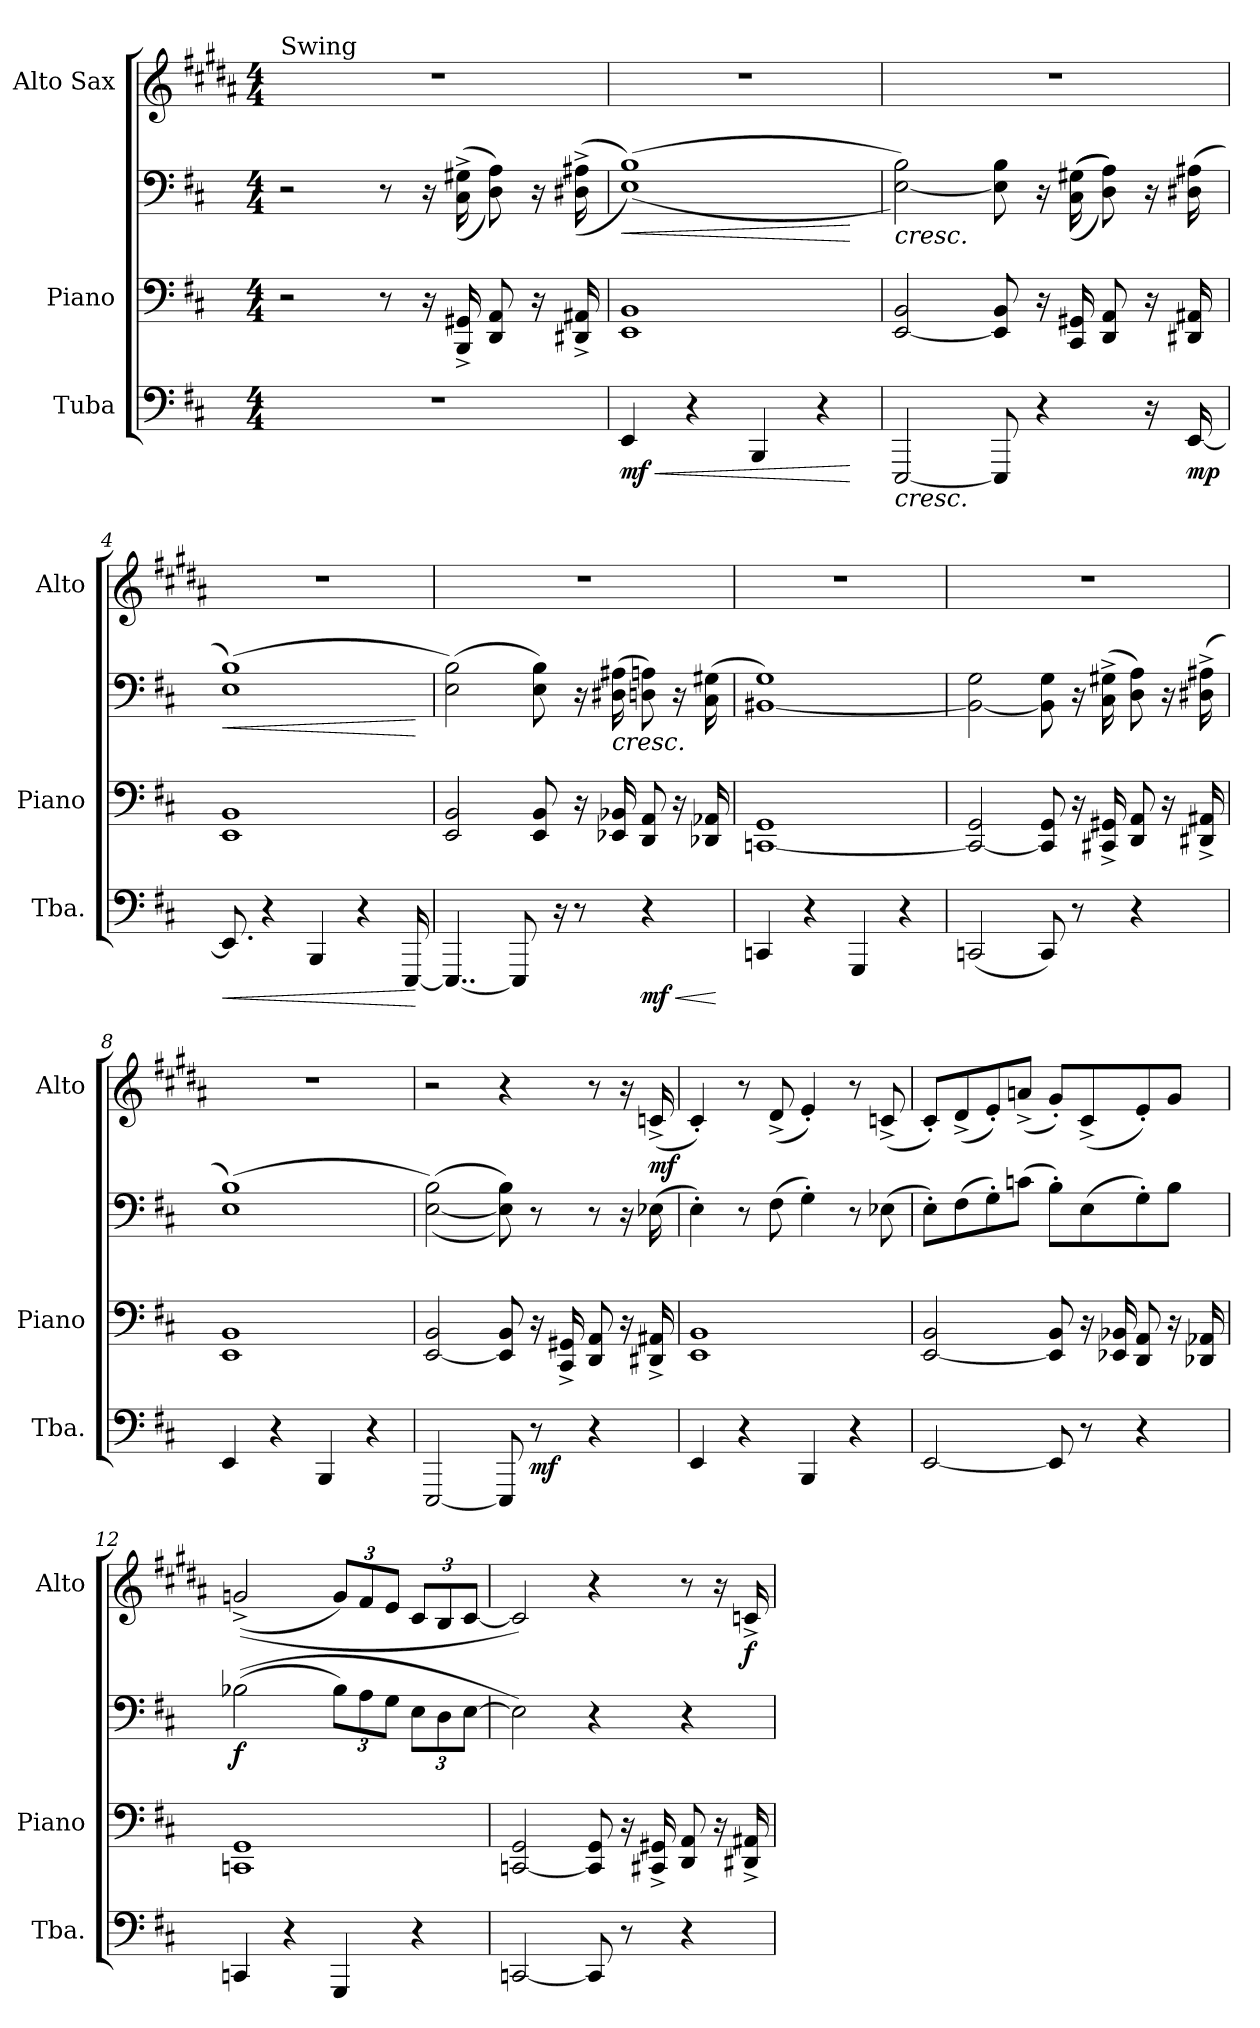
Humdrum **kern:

**kern	**dynam	**kern	**kern	**dynam	**kern	**dynam
*part3	*part3	*part2	*part2	*part2	*part1	*part1
*staff4	*staff4	*staff3	*staff2	*staff2/3	*staff1	*staff1
*I"Tuba	*	*I"Piano	*	*	*I"Alto Sax	*
*I'Tba.	*	*I'Piano	*	*	*I'Alto	*
*clefF4	*	*clefF4	*clefF4	*	*clefG2	*
*	*	*	*	*	*ITrd5c9	*
*k[f#c#]	*	*k[f#c#]	*k[f#c#]	*	*k[f#c#]	*
*M4/4	*	*M4/4	*M4/4	*	*M4/4	*
*MM117	*	*MM117	*MM117	*	*MM117	*
=1	=1	=1	=1	=1	=1	=1
!	!	!	!	!	!LO:TX:a:t=Swing	!
1r	.	2r	2r	.	1r	.
.	.	8r	8r	.	.	.
!	!	!	!	!LO:DY:b=2	!	!
!	!	!	!	!LO:DY:n=1:b	!	!
.	.	16r	16r	mp p	.	.
.	.	16BBB/^ 16GG#X/^	((16C#\^ 16G#X\^	.	.	.
.	.	8DD/ 8AA/	8D\ 8A\))	.	.	.
.	.	16r	16r	.	.	.
.	.	16DD#X/^ 16AA#X/^	((16D#X\^ 16A#X\^	.	.	.
=2	=2	=2	=2	=2	=2	=2
!	!LO:HP:b	!	!	!LO:HP:b	!	!
!	!LO:DY:n=1:b	!	!	!	!	!
4EE/	< mf	1EE 1BB	((1E 1B))	<	1r	.
4r	.	.	.	.	.	.
4BBB/	.	.	.	.	.	.
4r	.	.	.	.	.	.
.	[	.	.	[	.	.
=3	=3	=3	=3	=3	=3	=3
!	!LO:HP:b	!	!	!LO:HP:b	!	!
[2EEE/	<	[2EE/ 2BB/	[2E\ 2B\))	<	1r	.
8EEE/]	.	8EE/] 8BB/	8E\] 8B\	.	.	.
4r	.	16r	16r	.	.	.
.	.	16CC#/ 16GG#X/	(((16C#\ 16G#X\	.	.	.
.	.	8DD/ 8AA/	8D\ 8A\)))	.	.	.
16r	.	16r	16r	.	.	.
!	!LO:DY:b	!	!	!LO:DY:b=2	!	!
!	!	!	!	!LO:DY:n=1:b	!	!
[16EE/	mp	16DD#X/ 16AA#X/	(16D#X\ 16A#X\	mp mp	.	.
.	[	.	.	[	.	.
=4	=4	=4	=4	=4	=4	=4
!	!LO:HP:b	!	!	!LO:HP:b	!	!
8.EE/]	<	1EE 1BB	(1E 1B)	<	1r	.
4r	.	.	.	.	.	.
4BBB/	.	.	.	.	.	.
4r	.	.	.	.	.	.
[16EEE/	.	.	.	.	.	.
.	[	.	.	[	.	.
!!LO:LB:g=z
=5	=5	=5	=5	=5	=5	=5
4..EEE/_	.	2EE/ 2BB/	(2E\ 2B\)	.	1r	.
8EEE/]	.	.	.	.	.	.
.	.	8EE/ 8BB/	8E\ 8B\)	.	.	.
16r	.	.	.	.	.	.
8r	.	16r	16r	.	.	.
!	!	!	!	!LO:HP:b	!	!
.	.	16EE-X/ 16BB-X/	(16D#X\ 16A#X\	<	.	.
!	!LO:HP:b	!	!	!	!	!
!	!LO:DY:n=1:b	!	!	!	!	!
4r	< mf	8DD/ 8AA/	8Dn\ 8An\)	.	.	.
.	.	16r	16r	.	.	.
!	!	!	!	!LO:DY:b=2	!	!
!	!	!	!	!LO:DY:n=1:b	!	!
.	.	16DD-X/ 16AA-X/	(16C#\ 16G#X\	mf mf	.	.
.	[	.	.	[	.	.
=6	=6	=6	=6	=6	=6	=6
4CCn/	.	[1CCn 1GG	[1BB#X 1G)	.	1r	.
4r	.	.	.	.	.	.
4GGG/	.	.	.	.	.	.
4r	.	.	.	.	.	.
=7	=7	=7	=7	=7	=7	=7
(2CCn/	.	2CC/_ 2GG/	2BB#\_ 2G\	.	1r	.
8CC/)	.	8CC/] 8GG/	8BB#\] 8G\	.	.	.
8r	.	16r	16r	.	.	.
.	.	16CC#X/^ 16GG#X/^	(16C#\^ 16G#X\^	.	.	.
4r	.	8DD/ 8AA/	8D\ 8A\)	.	.	.
.	.	16r	16r	.	.	.
.	.	16DD#X/^ 16AA#X/^	(16D#X\^ 16A#X\^	.	.	.
=8	=8	=8	=8	=8	=8	=8
4EE/	.	1EE 1BB	(1E 1B)	.	1r	.
4r	.	.	.	.	.	.
4BBB/	.	.	.	.	.	.
4r	.	.	.	.	.	.
!!LO:PB:g=z
=9	=9	=9	=9	=9	=9	=9
[2EEE/	.	[2EE/ 2BB/	(([2E\ 2B\)	.	2r	.
8EEE/]	.	8EE/] 8BB/	8E\] 8B\))	.	4r	.
!	!LO:DY:b	!	!	!LO:DY:b=2	!	!
!	!	!	!	!LO:DY:n=1:b	!	!
8r	mf	16r	8r	mf p	.	.
.	.	16CC#/^ 16GG#X/^	.	.	.	.
4r	.	8DD/ 8AA/	8r	.	8r	.
.	.	16r	16r	.	16r	.
!	!	!	!	!	!	!LO:DY:b
.	.	16DD#X/^ 16AA#X/^	(16E-X\	.	(16E-X^/	mf
=10	=10	=10	=10	=10	=10	=10
4EE/	.	1EE 1BB	4E'\)	.	4E'/)	.
4r	.	.	8r	.	8r	.
.	.	.	(8F#\	.	(8F#^/	.
4BBB/	.	.	4G'\)	.	4G'/)	.
4r	.	.	8r	.	8r	.
.	.	.	(8E-X\	.	(8E-X^/	.
=11	=11	=11	=11	=11	=11	=11
[2EE/	.	[2EE/ 2BB/	8E'\L)	.	8E'/L)	.
.	.	.	(8F#\	.	(8F#^/	.
.	.	.	8G'\)	.	8G'/)	.
.	.	.	(8cn\J	.	(8cn^/J	.
8EE/]	.	8EE/] 8BB/	8B'\L)	.	8B'/L)	.
8r	.	16r	(8E\	.	(8E^/	.
.	.	16EE-X/ 16BB-X/	.	.	.	.
4r	.	8DD/ 8AA/	8G'\)	.	8G'/)	.
.	.	16r	8B\J	.	8B/J	.
.	.	16DD-X/ 16AA-X/	.	.	.	.
!!LO:LB:g=z
=12	=12	=12	=12	=12	=12	=12
!	!	!	!	!LO:DY:b	!	!
4CCn/	.	1CCn 1GG	((2B-X\	f	((2B-X^/	.
4r	.	.	.	.	.	.
*	*	*	*Xbrackettup	*	*Xbrackettup	*
4GGG/	.	.	12B-\L)	.	12B-/L)	.
.	.	.	12A\	.	12A/	.
.	.	.	12G\J	.	12G/J	.
4r	.	.	12E\L	.	12E/L	.
.	.	.	12D\	.	12D/	.
.	.	.	[12E\J	.	[12E/J	.
=13	=13	=13	=13	=13	=13	=13
[2CCn/	.	[2CCn/ 2GG/	2E\])	.	2E/])	.
8CC/]	.	8CC/] 8GG/	4r	.	4r	.
8r	.	16r	.	.	.	.
.	.	16CC#X/^ 16GG#X/^	.	.	.	.
4r	.	8DD/ 8AA/	4r	.	8r	.
.	.	16r	.	.	16r	.
!	!	!	!	!	!	!LO:DY:b
.	.	16DD#X/^ 16AA#X/^	.	.	16E-X^/	f
=	=	=	=	=	=	=
*-	*-	*-	*-	*-	*-	*-
